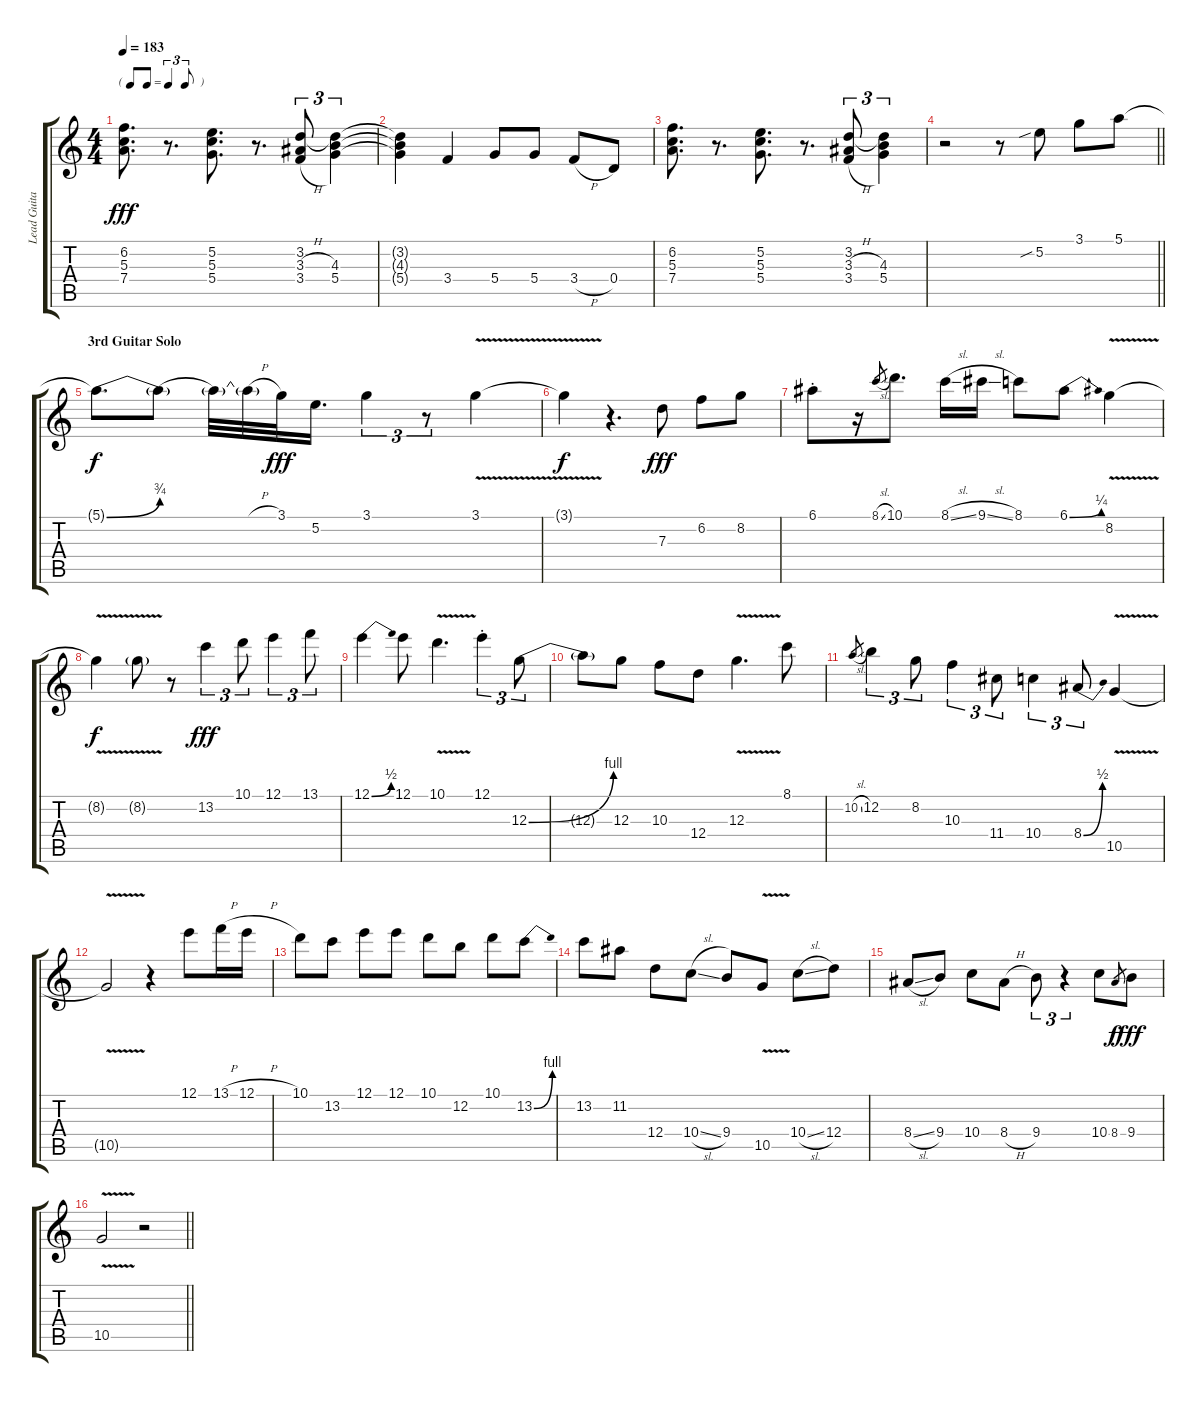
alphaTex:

\track ("Lead Guitar" "Lead Guita") {instrument overdrivenguitar}
\staff {score tabs}
\tuning (E4 B3 G3 D3 A2 E2) {hide}
\ts (4 4)
\tf triplet8th
\tempo 183
\clef g2
\ks c
(6.2 5.3 7.4).8{d dy fff} r.8{d} (5.2 5.3 5.4).8{d} r.8{d} (3.2 3.3{h} 3.4{h}).8{tu (3 2)} (3.2{t} 4.3 5.4).4{tu (3 2)} |
(3.2{t} 4.3{t} 5.4{t}).4 3.4.4 5.4.8 5.4.8 3.4{h}.8 0.4.8 |
(6.2 5.3 7.4).8{d} r.8{d} (5.2 5.3 5.4).8{d} r.8{d} (3.2 3.3{h} 3.4{h}).8{tu (3 2)} (3.2{t} 4.3 5.4).4{tu (3 2)} |
\barLineRight lightlight
r.2 r.8 5.2{sib}.8 3.1.8 5.1.8 |
\section ("" "3rd Guitar Solo")
5.1{be (bend 0 0 60 3) t}.8{d dy f} 5.1{be (hold 0 0 60 0) t}.8 5.1{t}.32 5.1{h t}.32 3.1.32{dy fff} 5.2.16{d} 3.1.4{tu (3 2)} r.8{tu (3 2)} 3.1{v}.4 |
3.1{t}.4{dy f} r.4{d} 7.3.8{dy fff} 6.2.8 8.2.8 |
6.1{st}.8 r.16 8.1{sl}.8{gr} 10.1.8{d} 8.1{sl}.16 9.1{sl}.16 8.1.8 6.1{be (bend 0 0 60 1)}.8 8.2{v}.4 |
8.2{t}.4{dy f} 8.2{v g}.8 r.8 13.2.4{tu (3 2) dy fff} 10.1.8{tu (3 2)} 12.1.4{tu (3 2)} 13.1.8{tu (3 2)} |
12.1{be (bend 0 0 60 2)}.4 12.1.8 10.1{v}.4{d} 12.1{st}.4{tu (3 2)} 12.3{be (bend 0 0 60 4)}.8{tu (3 2)} |
12.3{t}.8 12.3.8 10.3.8 12.4.8 12.3{v}.4{d} 8.1.8 |
10.2{sl}.8{gr} 12.2.4{tu (3 2)} 8.2.8{tu (3 2)} 10.3.4{tu (3 2)} 11.4.8{tu (3 2)} 10.4.4{tu (3 2)} 8.4{be (bend 0 0 60 2)}.8{tu (3 2)} 10.5{v}.4 |
10.5{t}.2 r.4 12.1.8 13.1{h}.16 12.1{h}.16 |
10.1.8 13.2.8 12.1.8 12.1.8 10.1.8 12.2.8 10.1.8 13.2{be (bend 0 0 60 4)}.8 |
13.2.8 11.2.8 12.4.8 10.4{sl}.8 9.4.8 10.5{v}.8 10.4{sl}.8 12.4.8 |
8.4{sl}.8 9.4.8 10.4.8 8.4{h}.8 9.4.8{tu (3 2)} r.4{tu (3 2)} 10.4.8 8.4.8{gr dy f} 9.4.8{dy fff} |
\barLineRight lightlight
10.5{v}.2 r.2
